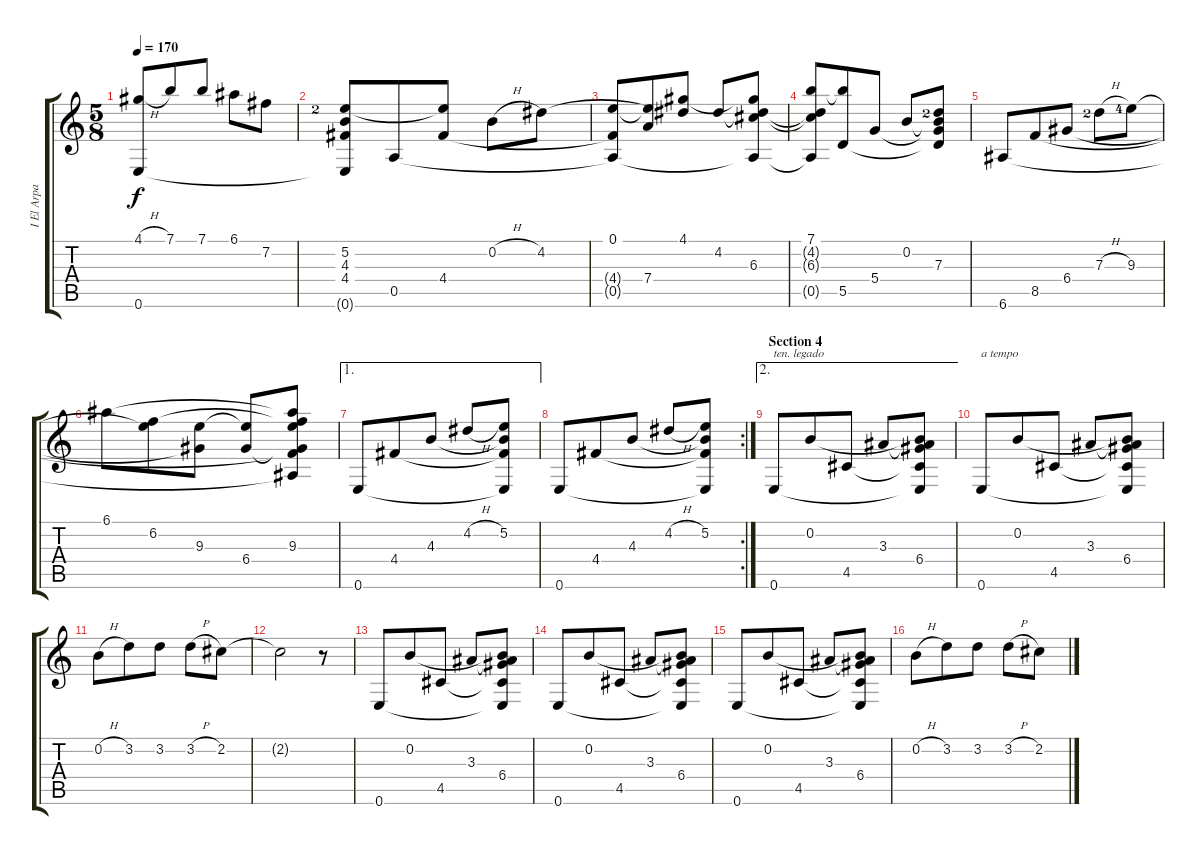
\track ("I El Arpa Del Guerrero" "I El Arpa ") {instrument acousticguitarnylon}
\staff {score tabs}
\tuning (E4 B3 G3 D3 A2 E2) {hide}
\ts (5 8)
\tempo 170
\clef g2
\ks c
(4.1{h} 0.6{t}).8{dy f} 7.1.8 7.1.8 6.1.8 7.2.8 |
(5.2{lf 3} 4.3{t} 4.4{t} 0.6{t}).8 0.5.8 (5.2{t} 4.4).8 0.2{h}.8 4.2.8 |
(0.1 4.4{t} 0.5{t}).8 (0.1{t} 7.4).8 (4.1 4.2{t}).8 4.2.8 (4.1{t} 4.2{t} 6.3 0.5{t}).8 |
(7.1 4.2{t} 6.3{t} 0.5{t}).8 (7.1{t} 5.5).8 5.4.8 0.2.8 (0.2{t} 7.3{lf 3} 5.4{t} 5.5{t}).8 |
6.6.8 8.5.8 6.4.8 7.3{h lf 3}.8 9.3{lf 5}.8 |
6.1.8 (6.2 9.3{t}).8 (9.3 6.4{t}).8 (9.3{t} 6.4).8 (6.1{t} 6.2{t} 9.3 6.4{t} 8.5{t} 6.6{t}).8 |
\ae 1
0.6.8 4.4.8 4.3.8 4.2{h}.8 (5.2 4.3{t} 4.4{t} 0.6{t}).8 |
\rc 2
0.6.8 4.4.8 4.3.8 4.2{h}.8 (5.2 4.3{t} 4.4{t} 0.6{t}).8 |
\ae 2
\section ("" "Section 4")
0.6.8{txt "ten. legado"} 0.2.8 4.5.8 3.3.8 (0.2{t} 3.3{t} 6.4 4.5{t} 0.6{t}).8 |
0.6.8{txt "a tempo"} 0.2.8 4.5.8 3.3.8 (0.2{t} 3.3{t} 6.4 4.5{t} 0.6{t}).8 |
0.2{h}.8 3.2.8 3.2.8 3.2{h}.8 2.2.8 |
2.2{t}.2 r.8 |
0.6.8 0.2.8 4.5.8 3.3.8 (0.2{t} 3.3{t} 6.4 4.5{t} 0.6{t}).8 |
0.6.8 0.2.8 4.5.8 3.3.8 (0.2{t} 3.3{t} 6.4 4.5{t} 0.6{t}).8 |
0.6.8 0.2.8 4.5.8 3.3.8 (0.2{t} 3.3{t} 6.4 4.5{t} 0.6{t}).8 |
0.2{h}.8 3.2.8 3.2.8 3.2{h}.8 2.2.8
